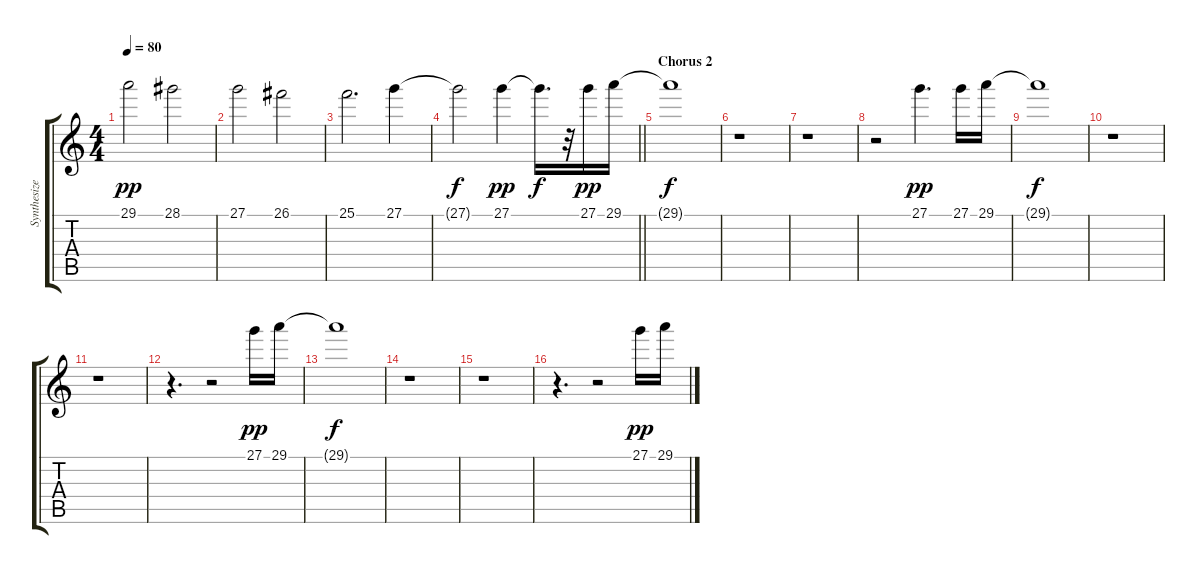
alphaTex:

\track ("Synthesizer: Dennis DeYoung" "Synthesize") {instrument stringensemble1}
\staff {score tabs}
\tuning (E4 B3 G3 D3 A2 E2) {hide}
\ts (4 4)
\tempo 80
\clef g2
\ks c
29.1.2{dy pp} 28.1.2 |
27.1.2 26.1.2 |
25.1.2{d} 27.1.4 |
\barLineRight lightlight
27.1{t}.2{dy f} 27.1.4{dy pp} 27.1{t}.16{d dy f} r.32 27.1.16{dy pp} 29.1.16 |
\section ("" "Chorus 2")
29.1{t}.1{dy f} |
r.1 |
r.1 |
r.2 27.1.4{d dy pp} 27.1.16 29.1.16 |
29.1{t}.1{dy f} |
r.1 |
r.1 |
r.4{d} r.2 27.1.16{dy pp} 29.1.16 |
29.1{t}.1{dy f} |
r.1 |
r.1 |
r.4{d} r.2 27.1.16{dy pp} 29.1.16
